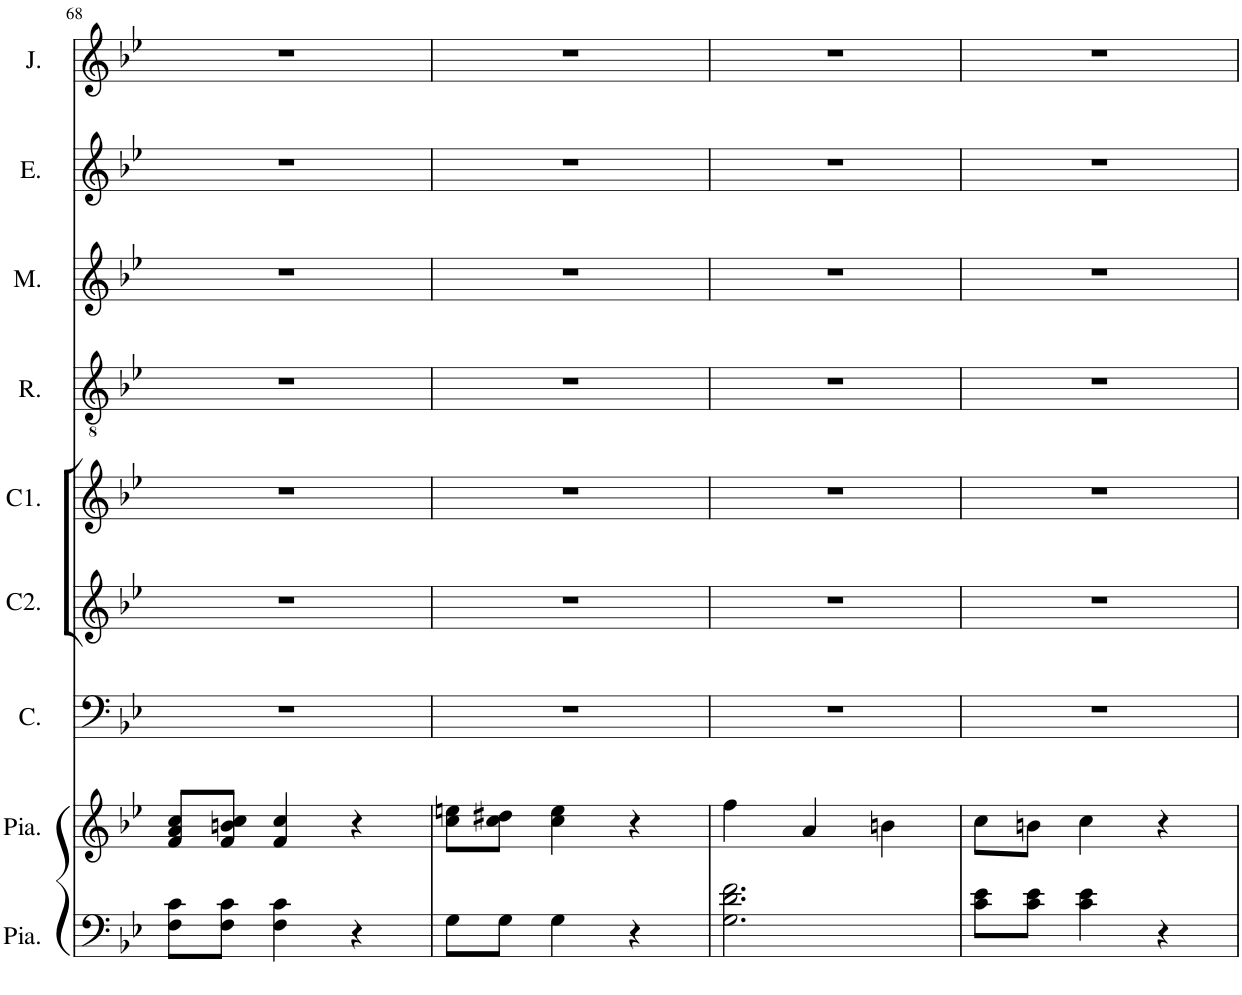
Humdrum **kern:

**kern	**kern	**kern	**kern	**kern	**kern	**kern	**kern	**kern
*part9	*part8	*part7	*part6	*part5	*part4	*part3	*part2	*part1
*staff9	*staff8	*staff7	*staff6	*staff5	*staff4	*staff3	*staff2	*staff1
*I"Piano	*I"Piano	*I"commissionnaire	*I"Choeur2	*I"Choeur1	*I"Raphaël	*I"Mariette	*I"Emma	*I"Jeanne
*I'Pia.	*I'Pia.	*I'C.	*I'C2.	*I'C1.	*I'R.	*I'M.	*I'E.	*I'J.
!!LO:PB:g=z
*clefF4	*clefG2	*clefF4	*clefG2	*clefG2	*clefGv2	*clefG2	*clefG2	*clefG2
*	*	*Trd12c21	*	*	*Trd1c2	*Trd4c7	*Trd1c2	*
*k[b-e-]	*k[b-e-]	*k[b-e-]	*k[b-e-]	*k[b-e-]	*k[b-e-]	*k[b-e-]	*k[b-e-]	*k[b-e-]
*M3/4	*M3/4	*M3/4	*M3/4	*M3/4	*M3/4	*M3/4	*M3/4	*M3/4
=68	=68	=68	=68	=68	=68	=68	=68	=68
8F\ 8c\L	8f/ 8a/ 8cc/L	2.r	2.r	2.r	2.r	2.r	2.r	2.r
8F\ 8c\J	8f/ 8bn/ 8cc/J	.	.	.	.	.	.	.
4F\ 4c\	4f/ 4cc/	.	.	.	.	.	.	.
4r	4r	.	.	.	.	.	.	.
=69	=69	=69	=69	=69	=69	=69	=69	=69
8G\L	8cc\ 8een\L	2.r	2.r	2.r	2.r	2.r	2.r	2.r
8G\J	8cc\ 8dd#X\J	.	.	.	.	.	.	.
4G\	4cc\ 4ee\	.	.	.	.	.	.	.
4r	4r	.	.	.	.	.	.	.
=70	=70	=70	=70	=70	=70	=70	=70	=70
2.G\ 2.d\ 2.f\	4ff\	2.r	2.r	2.r	2.r	2.r	2.r	2.r
.	4a/	.	.	.	.	.	.	.
.	4bn\	.	.	.	.	.	.	.
=71	=71	=71	=71	=71	=71	=71	=71	=71
8c\ 8e-\L	8cc\L	2.r	2.r	2.r	2.r	2.r	2.r	2.r
8c\ 8e-\J	8bn\J	.	.	.	.	.	.	.
4c\ 4e-\	4cc\	.	.	.	.	.	.	.
4r	4r	.	.	.	.	.	.	.
=	=	=	=	=	=	=	=	=
*-	*-	*-	*-	*-	*-	*-	*-	*-
